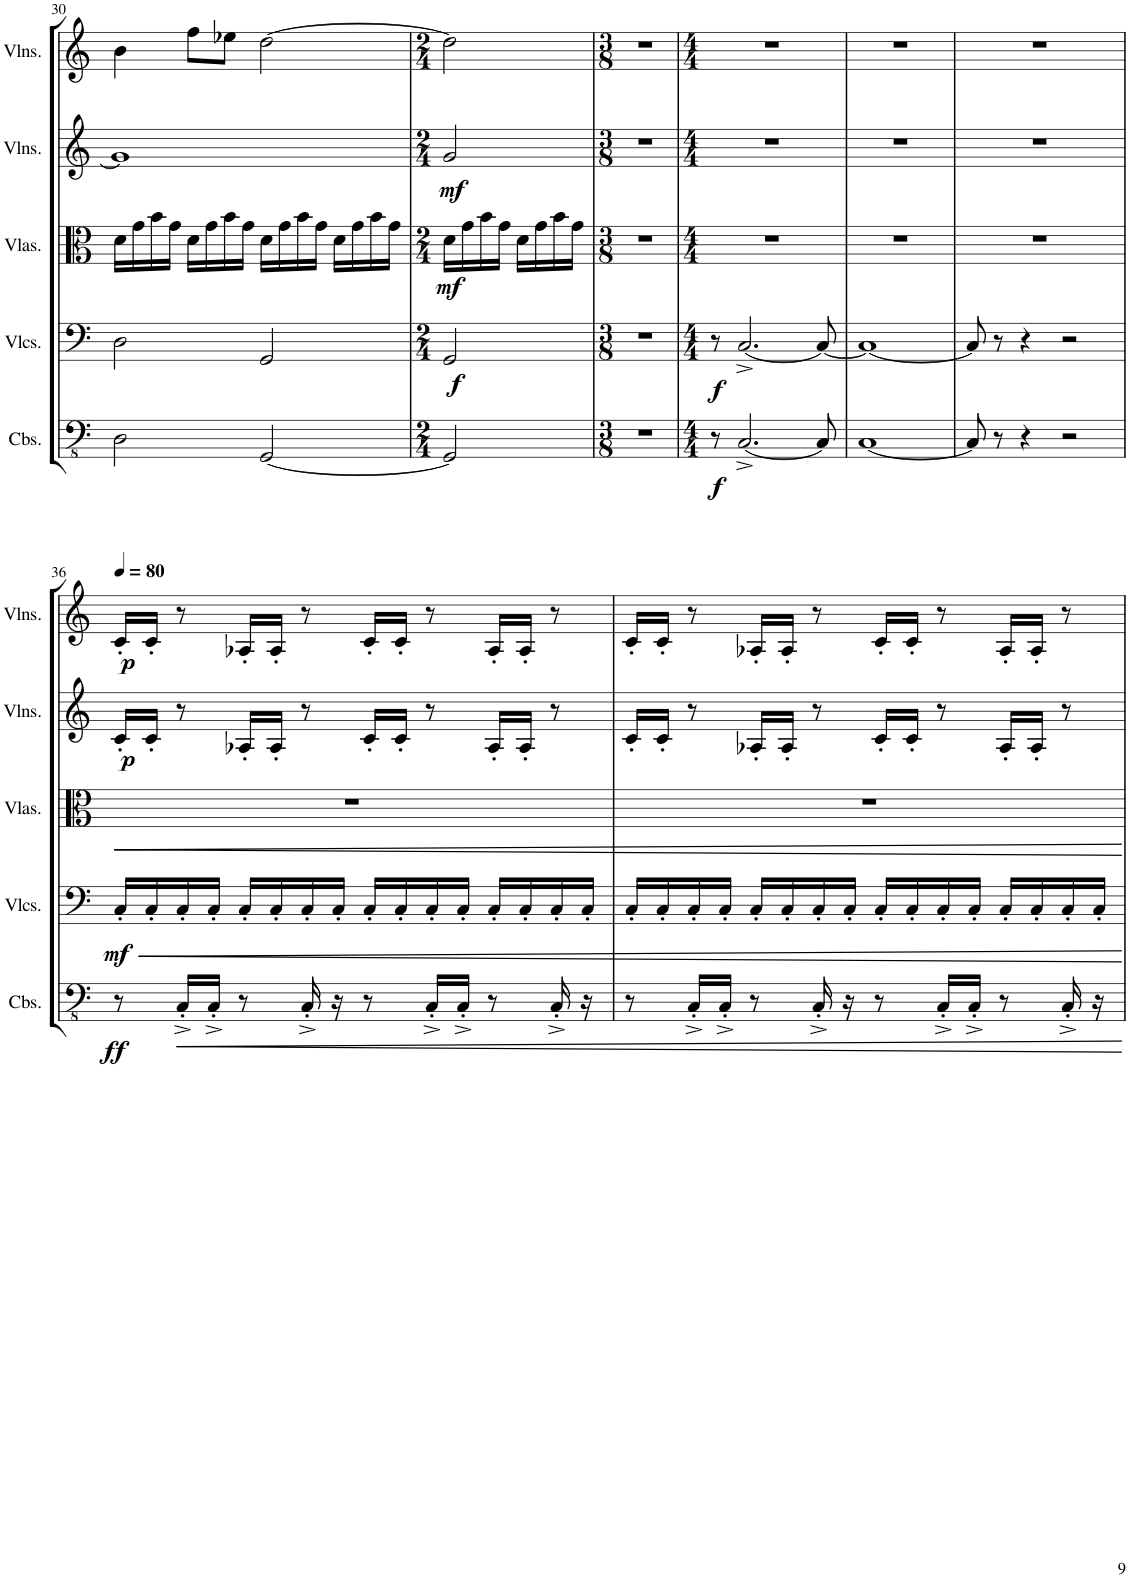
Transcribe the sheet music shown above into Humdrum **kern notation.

**kern	**dynam	**kern	**dynam	**kern	**dynam	**kern	**dynam	**kern	**dynam
*part5	*part5	*part4	*part4	*part3	*part3	*part2	*part2	*part1	*part1
*staff5	*staff5	*staff4	*staff4	*staff3	*staff3	*staff2	*staff2	*staff1	*staff1
*I"Contrabasses	*	*I"Violoncellos	*	*I"Violas	*	*I"Violins	*	*I"Violins	*
*I'Cbs.	*	*I'Vlcs.	*	*I'Vlas.	*	*I'Vlns.	*	*I'Vlns.	*
!!LO:PB:g=z
*clefFv4	*	*clefF4	*	*clefC3	*	*clefG2	*	*clefG2	*
*k[]	*	*k[]	*	*k[]	*	*k[]	*	*k[]	*
*M4/4	*	*M4/4	*	*M4/4	*	*M4/4	*	*M4/4	*
=30	=30	=30	=30	=30	=30	=30	=30	=30	=30
2DD\	.	2D\	.	16d\LL	.	1g]	.	4b\	.
.	.	.	.	16g\	.	.	.	.	.
.	.	.	.	16b\	.	.	.	.	.
.	.	.	.	16g\JJ	.	.	.	.	.
.	.	.	.	16d\LL	.	.	.	8ff\L	.
.	.	.	.	16g\	.	.	.	.	.
.	.	.	.	16b\	.	.	.	8ee-X\J	.
.	.	.	.	16g\JJ	.	.	.	.	.
[2GGG/	.	2GG/	.	16d\LL	.	.	.	[2dd\	.
.	.	.	.	16g\	.	.	.	.	.
.	.	.	.	16b\	.	.	.	.	.
.	.	.	.	16g\JJ	.	.	.	.	.
.	.	.	.	16d\LL	.	.	.	.	.
.	.	.	.	16g\	.	.	.	.	.
.	.	.	.	16b\	.	.	.	.	.
.	.	.	.	16g\JJ	.	.	.	.	.
=31	=31	=31	=31	=31	=31	=31	=31	=31	=31
*M2/4	*	*M2/4	*	*M2/4	*	*M2/4	*	*M2/4	*
!	!	!	!LO:DY:b	!	!LO:DY:b	!	!LO:DY:b	!	!
2GGG/]	.	2GG/	f	16d\LL	mf	2g/	mf	2dd\]	.
.	.	.	.	16g\	.	.	.	.	.
.	.	.	.	16b\	.	.	.	.	.
.	.	.	.	16g\JJ	.	.	.	.	.
.	.	.	.	16d\LL	.	.	.	.	.
.	.	.	.	16g\	.	.	.	.	.
.	.	.	.	16b\	.	.	.	.	.
.	.	.	.	16g\JJ	.	.	.	.	.
=32	=32	=32	=32	=32	=32	=32	=32	=32	=32
*M3/8	*	*M3/8	*	*M3/8	*	*M3/8	*	*M3/8	*
4.r	.	4.r	.	4.r	.	4.r	.	4.r	.
=33	=33	=33	=33	=33	=33	=33	=33	=33	=33
*M4/4	*	*M4/4	*	*M4/4	*	*M4/4	*	*M4/4	*
!	!LO:DY:b	!	!LO:DY:b	!	!	!	!	!	!
8r	f	8r	f	1r	.	1r	.	1r	.
[2.CC^/	.	[2.C^/	.	.	.	.	.	.	.
8CC/]	.	8C/_	.	.	.	.	.	.	.
=34	=34	=34	=34	=34	=34	=34	=34	=34	=34
[1CC	.	1C_	.	1r	.	1r	.	1r	.
=35	=35	=35	=35	=35	=35	=35	=35	=35	=35
8CC/]	.	8C/]	.	1r	.	1r	.	1r	.
8r	.	8r	.	.	.	.	.	.	.
4r	.	4r	.	.	.	.	.	.	.
2r	.	2r	.	.	.	.	.	.	.
!!LO:LB:g=z
=36	=36	=36	=36	=36	=36	=36	=36	=36	=36
*k[]	*	*k[]	*	*k[]	*	*k[]	*	*k[]	*
*	*	*	*	*	*	*	*	*MM80	*
!	!LO:DY:b	!	!LO:DY:b	!	!	!	!LO:DY:b	!	!LO:DY:b
8r	ff	16C'/LL	mf	1r	.	16c'/LL	p	16c'/LL	p
.	.	16C'/	.	.	.	16c'/JJ	.	16c'/JJ	.
16CC'^/LL	.	16C'/	.	.	.	8r	.	8r	.
16CC'^/JJ	.	16C'/JJ	.	.	.	.	.	.	.
8r	.	16C'/LL	.	.	.	16A-X'/LL	.	16A-X'/LL	.
.	.	16C'/	.	.	.	16A-'/JJ	.	16A-'/JJ	.
16CC'^/	.	16C'/	.	.	.	8r	.	8r	.
16r	.	16C'/JJ	.	.	.	.	.	.	.
8r	.	16C'/LL	.	.	.	16c'/LL	.	16c'/LL	.
.	.	16C'/	.	.	.	16c'/JJ	.	16c'/JJ	.
16CC'^/LL	.	16C'/	.	.	.	8r	.	8r	.
16CC'^/JJ	.	16C'/JJ	.	.	.	.	.	.	.
8r	.	16C'/LL	.	.	.	16A-'/LL	.	16A-'/LL	.
.	.	16C'/	.	.	.	16A-'/JJ	.	16A-'/JJ	.
16CC'^/	.	16C'/	.	.	.	8r	.	8r	.
16r	.	16C'/JJ	.	.	.	.	.	.	.
=37	=37	=37	=37	=37	=37	=37	=37	=37	=37
8r	.	16C'/LL	.	1r	.	16c'/LL	.	16c'/LL	.
.	.	16C'/	.	.	.	16c'/JJ	.	16c'/JJ	.
16CC'^/LL	.	16C'/	.	.	.	8r	.	8r	.
16CC'^/JJ	.	16C'/JJ	.	.	.	.	.	.	.
8r	.	16C'/LL	.	.	.	16A-X'/LL	.	16A-X'/LL	.
.	.	16C'/	.	.	.	16A-'/JJ	.	16A-'/JJ	.
16CC'^/	.	16C'/	.	.	.	8r	.	8r	.
16r	.	16C'/JJ	.	.	.	.	.	.	.
8r	.	16C'/LL	.	.	.	16c'/LL	.	16c'/LL	.
.	.	16C'/	.	.	.	16c'/JJ	.	16c'/JJ	.
16CC'^/LL	.	16C'/	.	.	.	8r	.	8r	.
16CC'^/JJ	.	16C'/JJ	.	.	.	.	.	.	.
8r	.	16C'/LL	.	.	.	16A-'/LL	.	16A-'/LL	.
.	.	16C'/	.	.	.	16A-'/JJ	.	16A-'/JJ	.
16CC'^/	.	16C'/	.	.	.	8r	.	8r	.
16r	.	16C'/JJ	.	.	.	.	.	.	.
=	=	=	=	=	=	=	=	=	=
*-	*-	*-	*-	*-	*-	*-	*-	*-	*-
